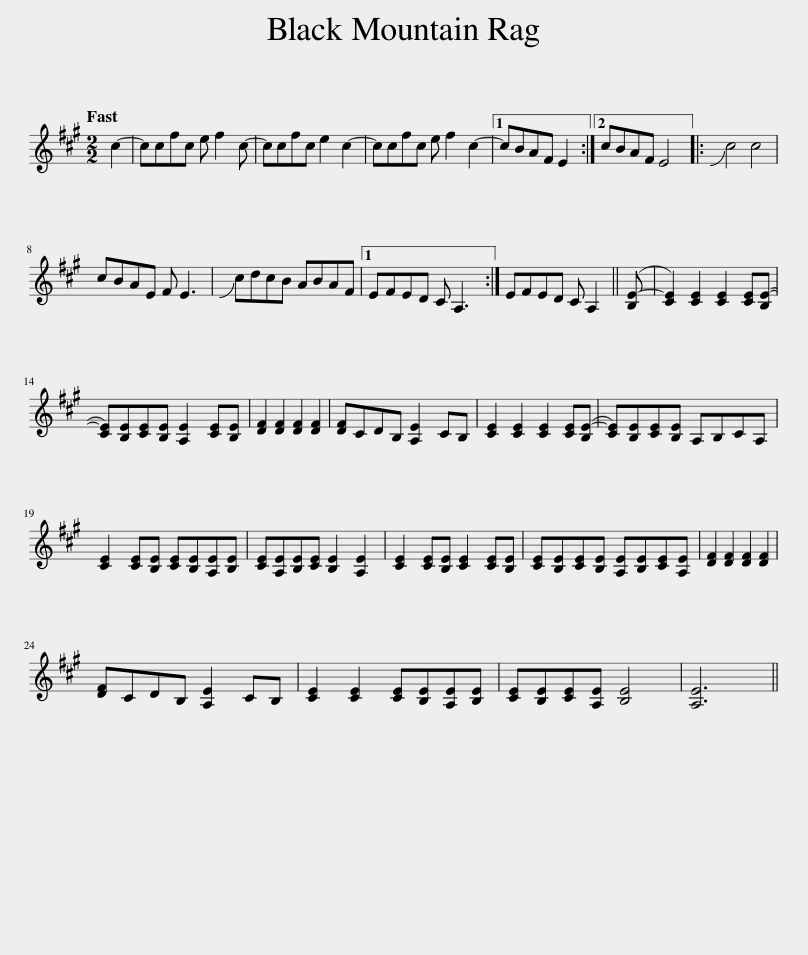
X:1
L:1/8
Q:1/4=120
M:2/2
I:linebreak $
K:A
V:1 treble
V:1
 c2- | ccfc e f2 c- | ccfc e2 c2- | ccfc e f2 c2- |1 cBAF E2 :|2 %5
 cBAF E4 |: !slide!c4 c4 |$ cBAE F E3 | !slide!cdcB ABAF |1 EFED C A,3 :| %10
 EFED C A,2 || ([B,E-] | [CE]2) [CE]2 [CE]2 [CE]([B,E-] |$ [CE])[B,E][CE][B,E] [A,E]2 [CE][B,E] | [DF]2 [DF]2 [DF]2 [DF]2 | %15
 [DF]CDB, [A,E]2 CB, | [CE]2 [CE]2 [CE]2 [CE]([B,E-] | [CE])[B,E][CE][B,E] A,B,CA, |$ [CE]2 [CE][B,E] [CE][B,E][A,E][B,E] | [CE][A,E][B,E][CE] [B,E]2 [A,E]2 | %20
 [CE]2 [CE][B,E] [CE]2 [CE][B,E] | [CE][B,E][CE][B,E] [A,E][B,E][CE][A,E] | [DF]2 [DF]2 [DF]2 [DF]2 |$ [DF]CDB, [A,E]2 CB, | [CE]2 [CE]2 [CE][B,E][A,E][B,E] | %25
 [CE][B,E][CE][A,E] [B,E]4 | [A,E]6 || %27
